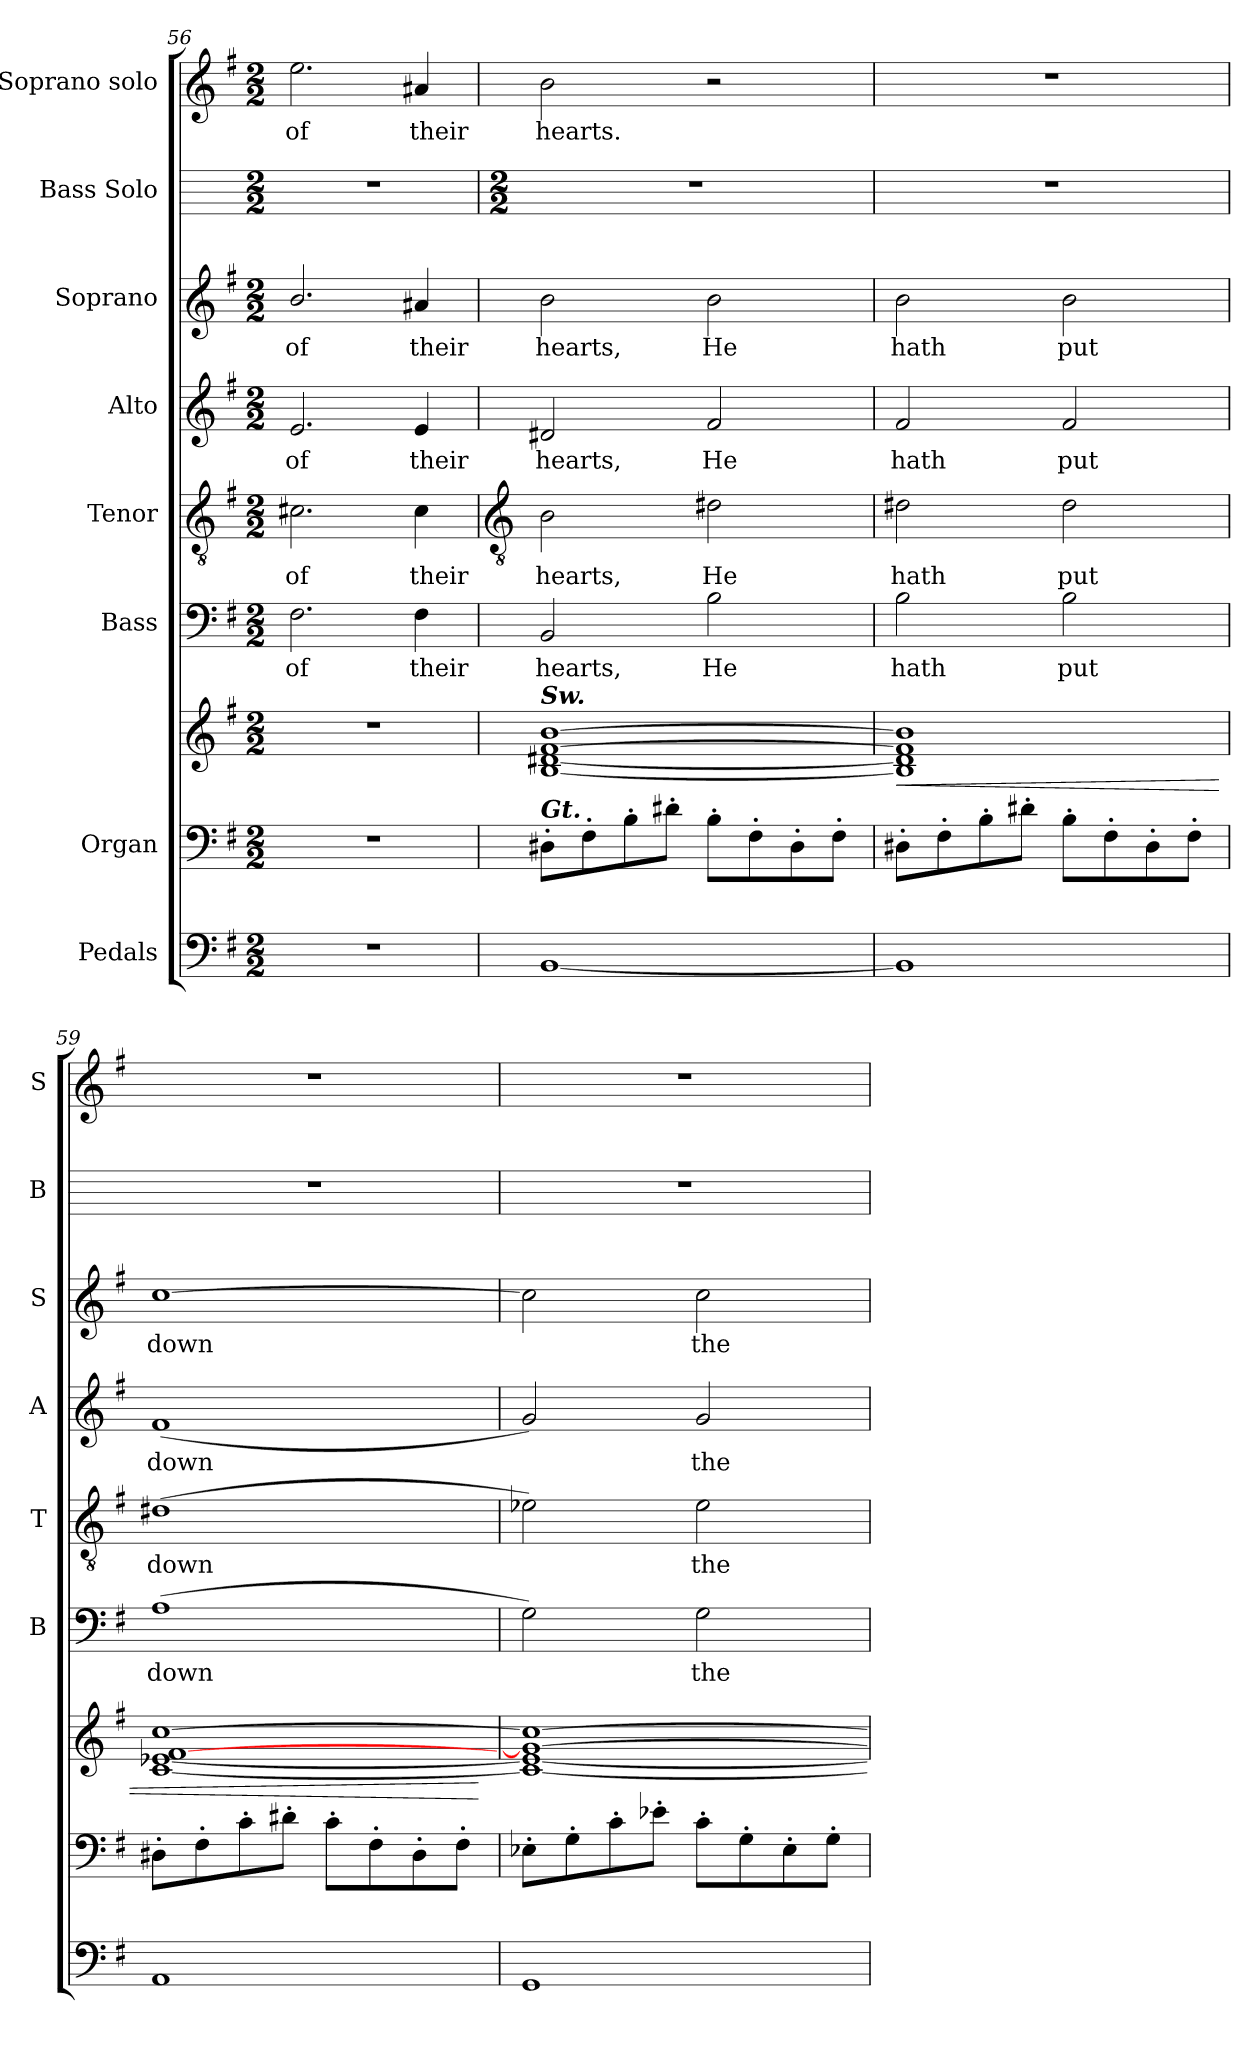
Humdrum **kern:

**kern	**kern	**kern	**dynam	**kern	**text	**kern	**text	**kern	**text	**kern	**text	**kern	**kern	**text
*part8	*part7	*part7	*part7	*part6	*part6	*part5	*part5	*part4	*part4	*part3	*part3	*part2	*part1	*part1
*staff9	*staff8	*staff7	*staff7/8	*staff6	*staff6	*staff5	*staff5	*staff4	*staff4	*staff3	*staff3	*staff2	*staff1	*staff1
*I"Pedals	*I"Organ	*	*	*I"Bass	*	*I"Tenor	*	*I"Alto	*	*I"Soprano	*	*I"Bass Solo	*I"Soprano solo	*
*	*	*	*	*I'B	*	*I'T	*	*I'A	*	*I'S	*	*I'B	*I'S	*
*clefF4	*clefF4	*clefG2	*	*clefF4	*	*clefGv2	*	*clefG2	*	*clefG2	*	*	*clefG2	*
*k[f#]	*k[f#]	*k[f#]	*	*k[f#]	*	*k[f#]	*	*k[f#]	*	*k[f#]	*	*	*k[f#]	*
*G:	*G:	*G:	*	*G:	*	*G:	*	*G:	*	*G:	*	*	*G:	*
*M2/2	*M2/2	*M2/2	*	*M2/2	*	*M2/2	*	*M2/2	*	*M2/2	*	*M2/2	*M2/2	*
=56	=56	=56	=56	=56	=56	=56	=56	=56	=56	=56	=56	=56	=56	=56
!	!	!	!	!	!LO:LY:b	!	!LO:LY:b	!	!LO:LY:b	!	!LO:LY:b	!	!	!LO:LY:b
1r	1r	1r	.	2.F#	of	2.c#X	of	2.e	of	2.b/	of	1r	2.ee	of
!	!	!	!	!	!LO:LY:b	!	!LO:LY:b	!	!LO:LY:b	!	!LO:LY:b	!	!	!LO:LY:b
.	.	.	.	4F#	their	4c#	their	4e	their	4a#X	their	.	4a#X	their
!!LO:LB:g=z
=57	=57	=57	=57	=57	=57	=57	=57	=57	=57	=57	=57	=57	=57	=57
*	*	*	*	*	*	*clefGv2	*	*	*	*	*	*	*	*
*	*	*	*	*	*	*	*	*	*	*	*	*M2/2	*	*
!	!	!LO:TX:a:Bi:t=Sw.	!	!	!	!	!	!	!	!	!	!	!	!
!	!LO:TX:a:Bi:t=Gt.	!	!	!	!	!	!	!	!	!	!	!	!	!
!	!	!	!	!	!LO:LY:b	!	!LO:LY:b	!	!LO:LY:b	!	!LO:LY:b	!	!	!LO:LY:b
[1BB	8D#X'L	[1B [1d#X [1f# [1b	.	2BB	hearts,	2B	hearts,	2d#X	hearts,	2b	hearts,	1r	2b	hearts.
.	8F#'	.	.	.	.	.	.	.	.	.	.	.	.	.
.	8B'	.	.	.	.	.	.	.	.	.	.	.	.	.
.	8d#X'J	.	.	.	.	.	.	.	.	.	.	.	.	.
!	!	!	!	!	!LO:LY:b	!	!LO:LY:b	!	!LO:LY:b	!	!LO:LY:b	!	!	!
.	8B'L	.	.	2B	He	2d#X	He	2f#	He	2b	He	.	2r	.
.	8F#'	.	.	.	.	.	.	.	.	.	.	.	.	.
.	8D#'	.	.	.	.	.	.	.	.	.	.	.	.	.
.	8F#'J	.	.	.	.	.	.	.	.	.	.	.	.	.
=58	=58	=58	=58	=58	=58	=58	=58	=58	=58	=58	=58	=58	=58	=58
!	!	!	!LO:HP:b	!	!LO:LY:b	!	!LO:LY:b	!	!LO:LY:b	!	!LO:LY:b	!	!	!
1BB]	8D#X'L	1B] 1d#] 1f#] 1b]	<	2B	hath	2d#X	hath	2f#	hath	2b	hath	1r	1r	.
.	8F#'	.	.	.	.	.	.	.	.	.	.	.	.	.
.	8B'	.	.	.	.	.	.	.	.	.	.	.	.	.
.	8d#X'J	.	.	.	.	.	.	.	.	.	.	.	.	.
!	!	!	!	!	!LO:LY:b	!	!LO:LY:b	!	!LO:LY:b	!	!LO:LY:b	!	!	!
.	8B'L	.	.	2B	put	2d#	put	2f#	put	2b	put	.	.	.
.	8F#'	.	.	.	.	.	.	.	.	.	.	.	.	.
.	8D#'	.	.	.	.	.	.	.	.	.	.	.	.	.
.	8F#'J	.	.	.	.	.	.	.	.	.	.	.	.	.
=59	=59	=59	=59	=59	=59	=59	=59	=59	=59	=59	=59	=59	=59	=59
!	!	!	!	!	!LO:LY:b	!	!LO:LY:b	!	!LO:LY:b	!	!LO:LY:b	!	!	!
1AA	8D#X'L	[1c [1e-X [1f# [1cc	.	(>1A	down	(>1d#X	down	(<1f#	down	[1cc	down	1r	1r	.
.	8F#'	.	.	.	.	.	.	.	.	.	.	.	.	.
.	8c'	.	.	.	.	.	.	.	.	.	.	.	.	.
.	8d#X'J	.	.	.	.	.	.	.	.	.	.	.	.	.
.	8c'L	.	.	.	.	.	.	.	.	.	.	.	.	.
.	8F#'	.	.	.	.	.	.	.	.	.	.	.	.	.
.	8D#'	.	.	.	.	.	.	.	.	.	.	.	.	.
.	8F#'J	.	.	.	.	.	.	.	.	.	.	.	.	.
.	.	.	[	.	.	.	.	.	.	.	.	.	.	.
=60	=60	=60	=60	=60	=60	=60	=60	=60	=60	=60	=60	=60	=60	=60
1GG	8E-X'L	1c_ 1e-_ 1g_ 1cc_	.	2G)	.	2e-X)	.	2g)	.	2cc]	.	1r	1r	.
.	8G'	.	.	.	.	.	.	.	.	.	.	.	.	.
.	8c'	.	.	.	.	.	.	.	.	.	.	.	.	.
.	8e-X'J	.	.	.	.	.	.	.	.	.	.	.	.	.
!	!	!	!	!	!LO:LY:b	!	!LO:LY:b	!	!LO:LY:b	!	!LO:LY:b	!	!	!
.	8c'L	.	.	2G	the	2e-	the	2g	the	2cc	the	.	.	.
.	8G'	.	.	.	.	.	.	.	.	.	.	.	.	.
.	8E-'	.	.	.	.	.	.	.	.	.	.	.	.	.
.	8G'J	.	.	.	.	.	.	.	.	.	.	.	.	.
=	=	=	=	=	=	=	=	=	=	=	=	=	=	=
*-	*-	*-	*-	*-	*-	*-	*-	*-	*-	*-	*-	*-	*-	*-
